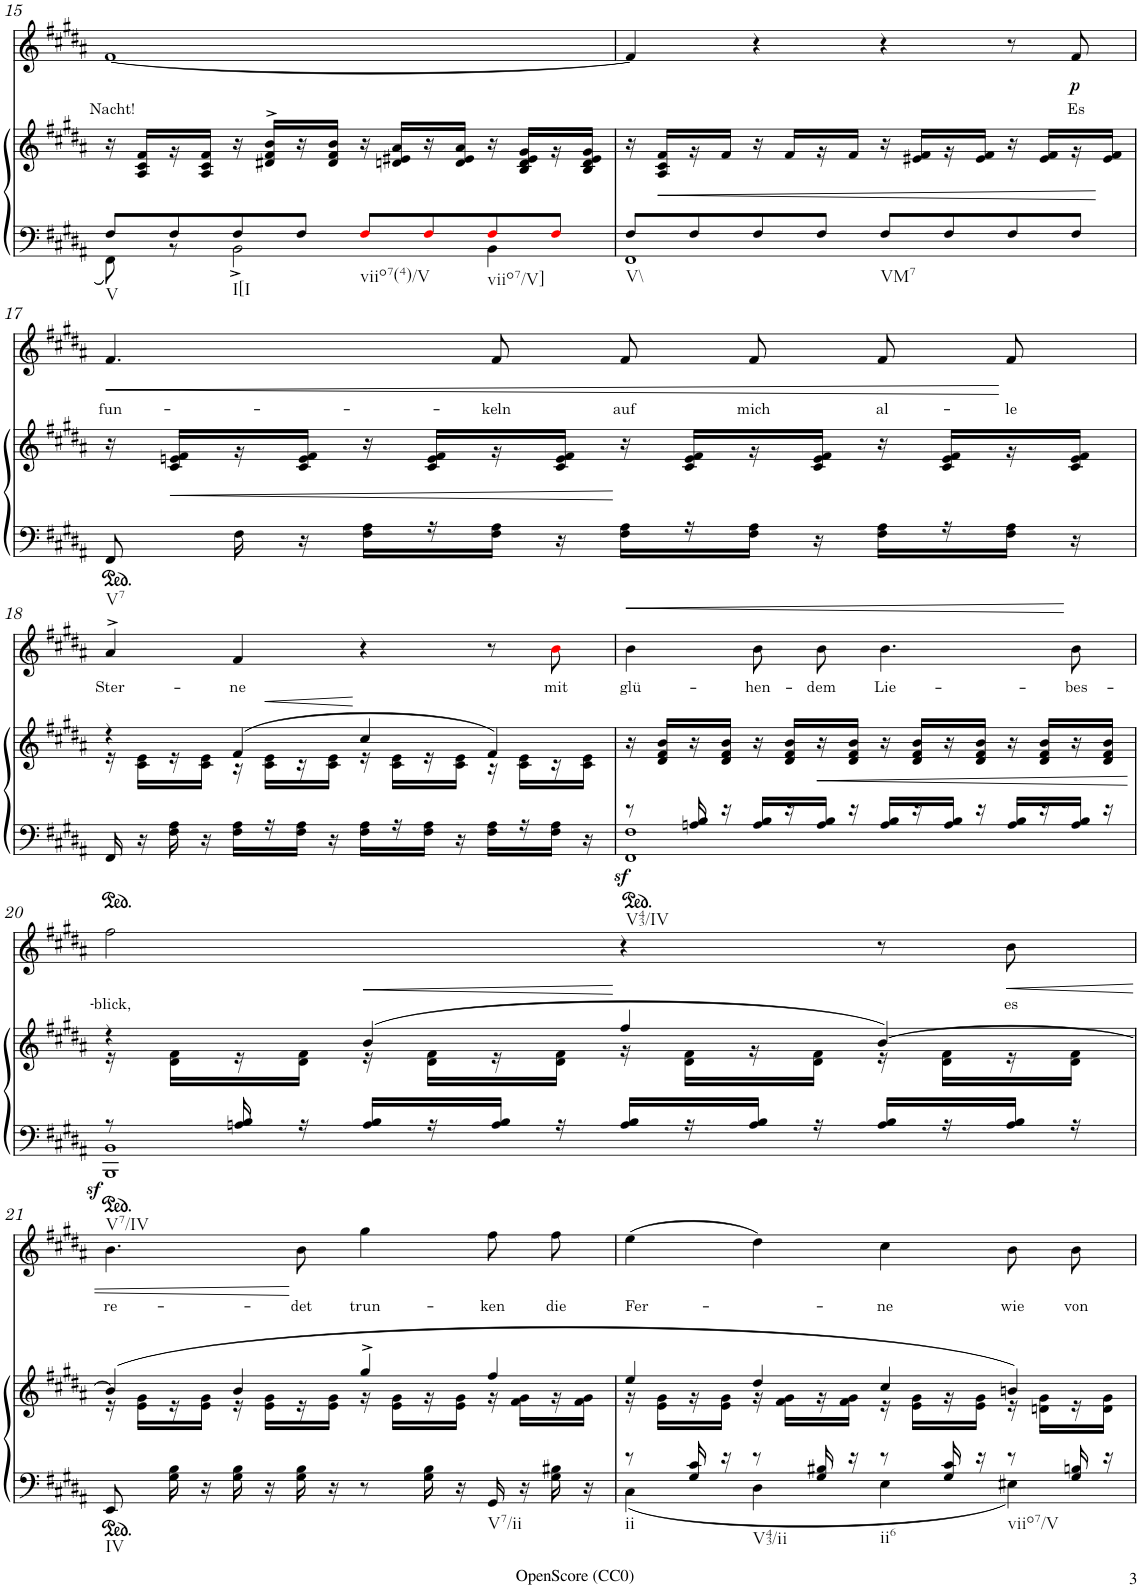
**kern	**kern	**dynam	**kern	**text	**dynam
*part2	*part2	*part2	*part1	*part1	*part1
*staff3	*staff2	*staff2/3	*staff1	*staff1	*staff1
*I"Piano	*	*	*I"Voice	*	*
*I'Pno	*	*	*	*	*
!!LO:PB:g=z
*clefF4	*clefG2	*	*clefG2	*	*
*k[f#c#g#d#a#]	*k[f#c#g#d#a#]	*	*k[f#c#g#d#a#]	*	*
*M4/4	*M4/4	*	*M4/4	*	*
*met(c)	*met(c)	*	*met(c)	*	*
=15	=15	=15	=15	=15	=15
*^	*	*	*	*	*
!LO:TX:b:t=V	!	!	!	!	!	!
!	!	!	!	!	!LO:LY:b	!
8F#/L	8FF#\	16r	.	[1f#	Nacht!	.
.	.	16A#/ 16c#/ 16f#/LL	.	.	.	.
8F#/	8r	16r	.	.	.	.
.	.	16A#/ 16c#/ 16f#/JJ	.	.	.	.
!LO:TX:b:t=I[I	!	!	!	!	!	!
8F#/	2BB^\	16r	.	.	.	.
.	.	16d#X/^> 16f#/^> 16b/^>LL	.	.	.	.
8F#/J	.	16r	.	.	.	.
.	.	16d#/ 16f#/ 16b/JJ	.	.	.	.
!LO:TX:b:t=viio7(4)/V	!	!	!	!	!	!
8F#i/L	.	16r	.	.	.	.
.	.	16dn/ 16e#X/ 16a#/LL	.	.	.	.
8F#i/	.	16r	.	.	.	.
.	.	16d/ 16e#/ 16a#/JJ	.	.	.	.
!LO:TX:b:t=viio7/V]	!	!	!	!	!	!
8F#i/	4BB\	16r	.	.	.	.
.	.	16B/ 16d/ 16e#/ 16g#/LL	.	.	.	.
8F#i/J	.	16r	.	.	.	.
.	.	16B/ 16d/ 16e#/ 16g#/JJ	.	.	.	.
=16	=16	=16	=16	=16	=16	=16
!LO:TX:b:t=V\\	!	!	!	!	!	!
8F#/L	1FF#	16r	.	4f#/]	.	.
!	!	!	!LO:HP:b	!	!	!
.	.	16A#/ 16c#/ 16f#/LL	<	.	.	.
8F#/	.	16r	.	.	.	.
.	.	16f#/JJ	.	.	.	.
8F#/	.	16r	.	4r	.	.
.	.	16f#/LL	.	.	.	.
8F#/J	.	16r	.	.	.	.
.	.	16f#/JJ	.	.	.	.
!LO:TX:b:t=VM7	!	!	!	!	!	!
8F#/L	.	16r	.	4r	.	.
.	.	16e#X/ 16f#/LL	.	.	.	.
8F#/	.	16r	.	.	.	.
.	.	16e#/ 16f#/JJ	.	.	.	.
8F#/	.	16r	.	8r	.	.
.	.	16e#/ 16f#/LL	.	.	.	.
!	!	!	!	!	!LO:LY:b	!LO:DY:b
8F#/J	.	16r	.	8f#/	Es	p
.	.	16e#/ 16f#/JJ	.	.	.	.
*v	*v	*	*	*	*	*
!!LO:LB:g=z
=17	=17	=17	=17	=17	=17
!LO:TX:b:t=V7	!	!	!	!	!
!	!	!	!	!LO:LY:b	!LO:HP:b
8FF#/	16r	.	4.f#/	fun-	<
!	!	!LO:HP:b	!	!	!
.	16c#/ 16en/ 16f#/LL	<	.	.	.
16F#\	16r	.	.	.	.
16r	16c#/ 16e/ 16f#/JJ	.	.	.	.
16F#\ 16A#\LL	16r	.	.	.	.
16r	16c#/ 16e/ 16f#/LL	.	.	.	.
!	!	!	!	!LO:LY:b	!
16F#\ 16A#\JJ	16r	.	8f#/	-keln	.
16r	16c#/ 16e/ 16f#/JJ	.	.	.	.
!	!	!	!	!LO:LY:b	!
16F#\ 16A#\LL	16r	[	8f#/L	auf	.
16r	16c#/ 16e/ 16f#/LL	.	.	.	.
!	!	!	!	!LO:LY:b	!
16F#\ 16A#\JJ	16r	.	8f#/J	mich	.
16r	16c#/ 16e/ 16f#/JJ	.	.	.	.
!	!	!	!	!LO:LY:b	!
16F#\ 16A#\LL	16r	.	8f#/L	al-	.
16r	16c#/ 16e/ 16f#/LL	.	.	.	.
!	!	!	!	!LO:LY:b	!
16F#\ 16A#\JJ	16r	.	8f#/J	-le	[
16r	16c#/ 16e/ 16f#/JJ	.	.	.	.
!!LO:LB:g=z
=18	=18	=18	=18	=18	=18
*	*^	*	*	*	*
!	!	!	!	!	!LO:LY:b	!
16FF#/	4r	16r	.	4a#^>/	Ster-	.
16r	.	16c#\ 16e\LL	.	.	.	.
16F#\ 16A#\	.	16r	.	.	.	.
16r	.	16c#\ 16e\JJ	.	.	.	.
!	!	!	!	!	!LO:LY:b	!
16F#\ 16A#\LL	(4f#/	16r	.	4f#/	-ne	.
!	!	!	!LO:HP:b	!	!	!
16r	.	16c#\ 16e\LL	<	.	.	.
16F#\ 16A#\JJ	.	16r	.	.	.	.
16r	.	16c#\ 16e\JJ	.	.	.	.
16F#\ 16A#\LL	4cc#/	16r	[	4r	.	.
16r	.	16c#\ 16e\LL	.	.	.	.
16F#\ 16A#\JJ	.	16r	.	.	.	.
16r	.	16c#\ 16e\JJ	.	.	.	.
16F#\ 16A#\LL	4f#/)	16r	.	8r	.	.
16r	.	16c#\ 16e\LL	.	.	.	.
!	!	!	!	!	!LO:LY:b	!
16F#\ 16A#\JJ	.	16r	.	8bi\	mit	.
16r	.	16c#\ 16e\JJ	.	.	.	.
=19	=19	=19	=19	=19	=19	=19
*^	*	*	*	*	*	*
!LO:TX:b:t=V43/IV	!	!	!	!	!	!	!
!	!	!	!	!LO:DY:b=2	!	!LO:LY:b	!LO:HP:b
*	*	*v	*v	*	*	*	*
8r	1FF# 1F#	16r	sf	4b\	glü-	<
.	.	16d#/ 16f#/ 16b/LL	.	.	.	.
16An/ 16B/	.	16r	.	.	.	.
16r	.	16d#/ 16f#/ 16b/JJ	.	.	.	.
!	!	!	!	!	!LO:LY:b	!
16A/ 16B/LL	.	16r	.	8b\L	-hen-	.
16r	.	16d#/ 16f#/ 16b/LL	.	.	.	.
!	!	!	!LO:HP:b=2	!	!LO:LY:b	!
16A/ 16B/JJ	.	16r	<	8b\J	-dem	.
16r	.	16d#/ 16f#/ 16b/JJ	.	.	.	.
!	!	!	!	!	!LO:LY:b	!
16A/ 16B/LL	.	16r	.	4.b\	Lie-	.
16r	.	16d#/ 16f#/ 16b/LL	.	.	.	.
16A/ 16B/JJ	.	16r	.	.	.	.
16r	.	16d#/ 16f#/ 16b/JJ	.	.	.	.
16A/ 16B/LL	.	16r	.	.	.	.
16r	.	16d#/ 16f#/ 16b/LL	.	.	.	.
!	!	!	!	!	!LO:LY:b	!
16A/ 16B/JJ	.	16r	.	8b\	-bes-	[
16r	.	16d#/ 16f#/ 16b/JJ	.	.	.	.
*v	*v	*	*	*	*	*
.	.	[	.	.	.
!!LO:LB:g=z
=20	=20	=20	=20	=20	=20
*^	*^	*	*	*	*
!LO:TX:b:t=V7/IV	!	!	!	!	!	!	!
!	!	!	!	!LO:DY:b=2	!	!LO:LY:b	!
8r	1BBB 1BB	4r	16r	sf	2ff#\	-blick,	.
.	.	.	16d#\ 16f#\LL	.	.	.	.
16An/ 16B/	.	.	16r	.	.	.	.
16r	.	.	16d#\ 16f#\JJ	.	.	.	.
16A/ 16B/LL	.	(4b/	16r	.	.	.	.
16r	.	.	16d#\ 16f#\LL	.	.	.	.
16A/ 16B/JJ	.	.	16r	.	.	.	.
16r	.	.	16d#\ 16f#\JJ	.	.	.	.
16A/ 16B/LL	.	4ff#/	16r	[	4r	.	.
16r	.	.	16d#\ 16f#\LL	.	.	.	.
16A/ 16B/JJ	.	.	16r	.	.	.	.
16r	.	.	16d#\ 16f#\JJ	.	.	.	.
16A/ 16B/LL	.	[4b/)	16r	.	8r	.	.
16r	.	.	16d#\ 16f#\LL	.	.	.	.
!	!	!	!	!	!	!LO:LY:b	!LO:HP:b
16A/ 16B/JJ	.	.	16r	.	8b\	es	<
16r	.	.	16d#\ 16f#\JJ	.	.	.	.
*v	*v	*	*	*	*	*	*
!!LO:LB:g=z
=21	=21	=21	=21	=21	=21	=21
!LO:TX:b:t=IV	!	!	!	!	!	!
!	!	!	!	!	!LO:LY:b	!
8EE/	(4b/]	16r	.	4.b\	re-	.
.	.	16e\ 16g#\LL	.	.	.	.
16G#\ 16B\	.	16r	.	.	.	.
16r	.	16e\ 16g#\JJ	.	.	.	.
16G#\ 16B\	4b/	16r	.	.	.	.
16r	.	16e\ 16g#\LL	.	.	.	.
!	!	!	!	!	!LO:LY:b	!
16G#\ 16B\	.	16r	.	8b\	-det	[
16r	.	16e\ 16g#\JJ	.	.	.	.
!	!	!	!	!	!LO:LY:b	!
8r	4gg#^/	16r	.	4gg#\	trun-	.
.	.	16e\ 16g#\LL	.	.	.	.
16G#\ 16B\	.	16r	.	.	.	.
16r	.	16e\ 16g#\JJ	.	.	.	.
!LO:TX:b:t=V7/ii	!	!	!	!	!	!
!	!	!	!	!	!LO:LY:b	!
16GG#/	4ff#/	16r	.	8ff#\L	-ken	.
16r	.	16f#\ 16g#\LL	.	.	.	.
!	!	!	!	!	!LO:LY:b	!
16G#\ 16B#X\	.	16r	.	8ff#\J	die	.
16r	.	16f#\ 16g#\JJ	.	.	.	.
=22	=22	=22	=22	=22	=22	=22
*^	*	*	*	*	*	*
!LO:TX:b:t=ii	!	!	!	!	!	!	!
!	!	!	!	!	!	!LO:LY:b	!
8r	4C#\	4ee/	16r	.	(4ee\	Fer-	.
.	.	.	16e\ 16g#\LL	.	.	.	.
16G#/ 16c#/	.	.	16r	.	.	.	.
16r	.	.	16e\ 16g#\JJ	.	.	.	.
!LO:TX:b:t=V43/ii	!	!	!	!	!	!	!
8r	4D#\	4dd#/	16r	.	4dd#\)	.	.
.	.	.	16f#\ 16g#\LL	.	.	.	.
16G#/ 16B#X/	.	.	16r	.	.	.	.
16r	.	.	16f#\ 16g#\JJ	.	.	.	.
!LO:TX:b:t=ii6	!	!	!	!	!	!	!
!	!	!	!	!	!	!LO:LY:b	!
8r	4E\	4cc#/	16r	.	4cc#\	-ne	.
.	.	.	16e\ 16g#\LL	.	.	.	.
16G#/ 16c#/	.	.	16r	.	.	.	.
16r	.	.	16e\ 16g#\JJ	.	.	.	.
!LO:TX:b:t=viio7/V	!	!	!	!	!	!	!
!	!	!	!	!	!	!LO:LY:b	!
8r	4E#X\	4bn/)	16r	.	8b\L	wie	.
.	.	.	16dn\ 16g#\LL	.	.	.	.
!	!	!	!	!	!	!LO:LY:b	!
16G#/ 16Bn/	.	.	16r	.	8b\J	von	.
16r	.	.	16d\ 16g#\JJ	.	.	.	.
*v	*v	*	*	*	*	*	*
*	*v	*v	*	*	*	*
=	=	=	=	=	=
*-	*-	*-	*-	*-	*-
